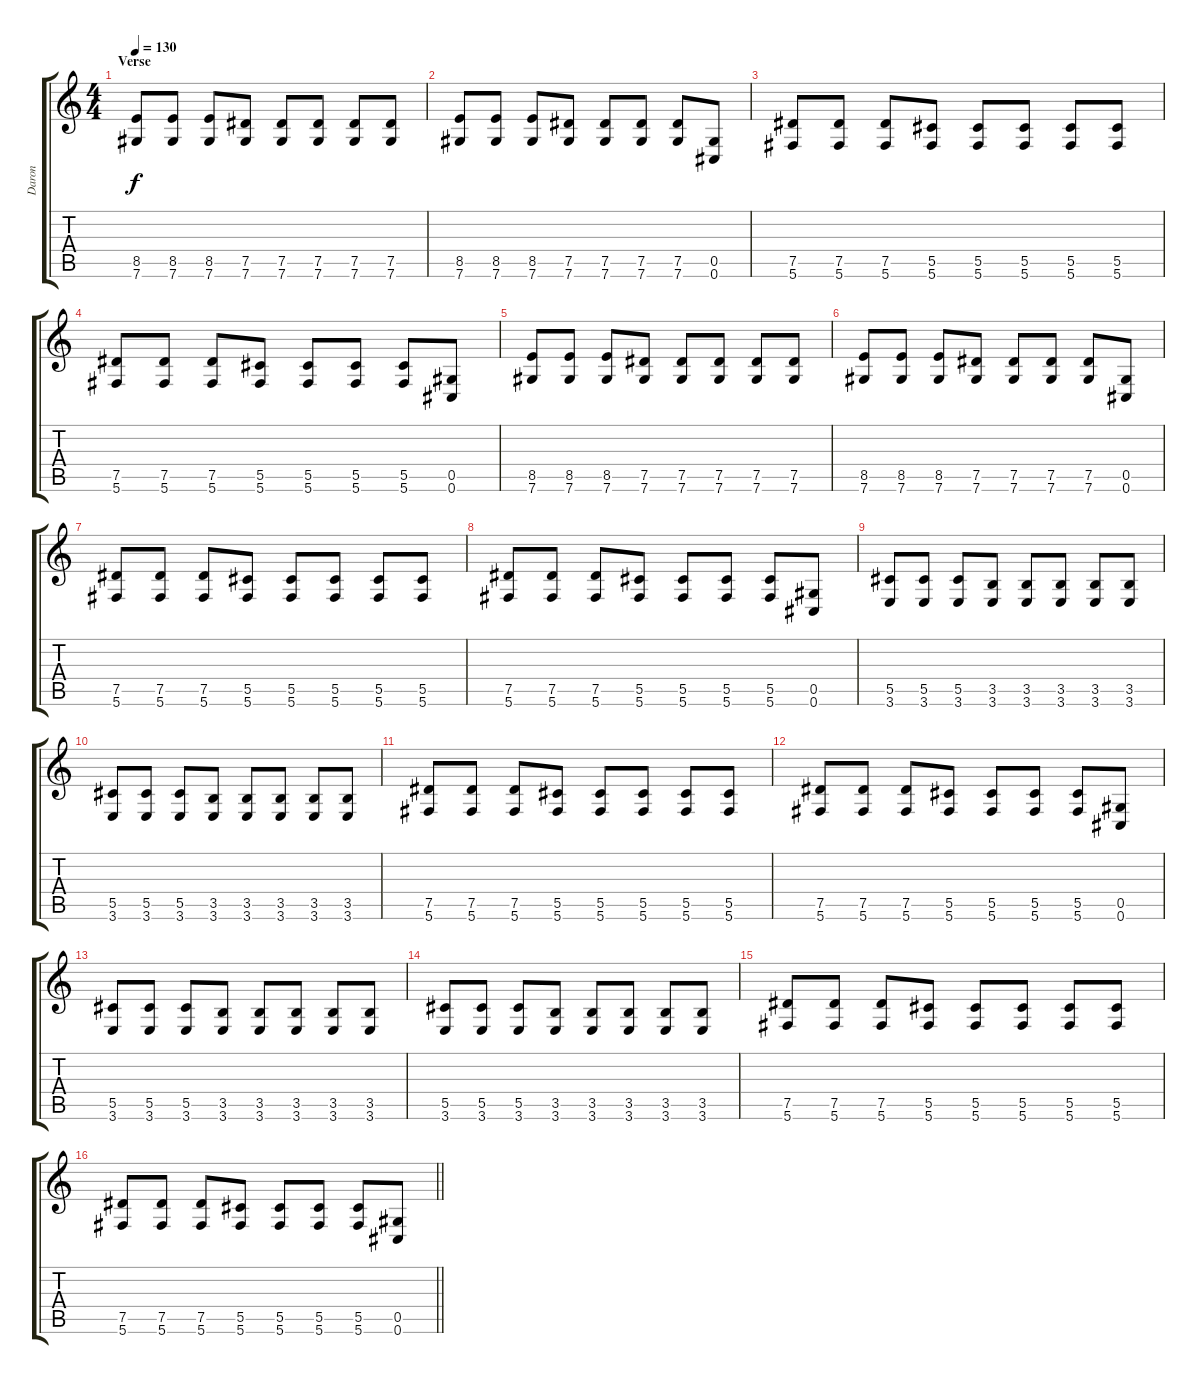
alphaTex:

\track ("Daron" "Daron") {instrument electricguitarmuted}
\staff {score tabs}
\tuning (Eb4 Bb3 Gb3 Db3 Ab2 Db2) {hide}
\ts (4 4)
\section ("" "Verse")
\tempo 130
\clef g2
\ks c
(8.5 7.6).8{dy f} (8.5 7.6).8 (8.5 7.6).8 (7.5 7.6).8 (7.5 7.6).8 (7.5 7.6).8 (7.5 7.6).8 (7.5 7.6).8 |
(8.5 7.6).8 (8.5 7.6).8 (8.5 7.6).8 (7.5 7.6).8 (7.5 7.6).8 (7.5 7.6).8 (7.5 7.6).8 (0.5 0.6).8 |
(7.5 5.6).8 (7.5 5.6).8 (7.5 5.6).8 (5.5 5.6).8 (5.5 5.6).8 (5.5 5.6).8 (5.5 5.6).8 (5.5 5.6).8 |
(7.5 5.6).8 (7.5 5.6).8 (7.5 5.6).8 (5.5 5.6).8 (5.5 5.6).8 (5.5 5.6).8 (5.5 5.6).8 (0.5 0.6).8 |
(8.5 7.6).8 (8.5 7.6).8 (8.5 7.6).8 (7.5 7.6).8 (7.5 7.6).8 (7.5 7.6).8 (7.5 7.6).8 (7.5 7.6).8 |
(8.5 7.6).8 (8.5 7.6).8 (8.5 7.6).8 (7.5 7.6).8 (7.5 7.6).8 (7.5 7.6).8 (7.5 7.6).8 (0.5 0.6).8 |
(7.5 5.6).8 (7.5 5.6).8 (7.5 5.6).8 (5.5 5.6).8 (5.5 5.6).8 (5.5 5.6).8 (5.5 5.6).8 (5.5 5.6).8 |
(7.5 5.6).8 (7.5 5.6).8 (7.5 5.6).8 (5.5 5.6).8 (5.5 5.6).8 (5.5 5.6).8 (5.5 5.6).8 (0.5 0.6).8 |
(5.5 3.6).8 (5.5 3.6).8 (5.5 3.6).8 (3.5 3.6).8 (3.5 3.6).8 (3.5 3.6).8 (3.5 3.6).8 (3.5 3.6).8 |
(5.5 3.6).8 (5.5 3.6).8 (5.5 3.6).8 (3.5 3.6).8 (3.5 3.6).8 (3.5 3.6).8 (3.5 3.6).8 (3.5 3.6).8 |
(7.5 5.6).8 (7.5 5.6).8 (7.5 5.6).8 (5.5 5.6).8 (5.5 5.6).8 (5.5 5.6).8 (5.5 5.6).8 (5.5 5.6).8 |
(7.5 5.6).8 (7.5 5.6).8 (7.5 5.6).8 (5.5 5.6).8 (5.5 5.6).8 (5.5 5.6).8 (5.5 5.6).8 (0.5 0.6).8 |
(5.5 3.6).8 (5.5 3.6).8 (5.5 3.6).8 (3.5 3.6).8 (3.5 3.6).8 (3.5 3.6).8 (3.5 3.6).8 (3.5 3.6).8 |
(5.5 3.6).8 (5.5 3.6).8 (5.5 3.6).8 (3.5 3.6).8 (3.5 3.6).8 (3.5 3.6).8 (3.5 3.6).8 (3.5 3.6).8 |
(7.5 5.6).8 (7.5 5.6).8 (7.5 5.6).8 (5.5 5.6).8 (5.5 5.6).8 (5.5 5.6).8 (5.5 5.6).8 (5.5 5.6).8 |
\barLineRight lightlight
(7.5 5.6).8 (7.5 5.6).8 (7.5 5.6).8 (5.5 5.6).8 (5.5 5.6).8 (5.5 5.6).8 (5.5 5.6).8 (0.5 0.6).8
